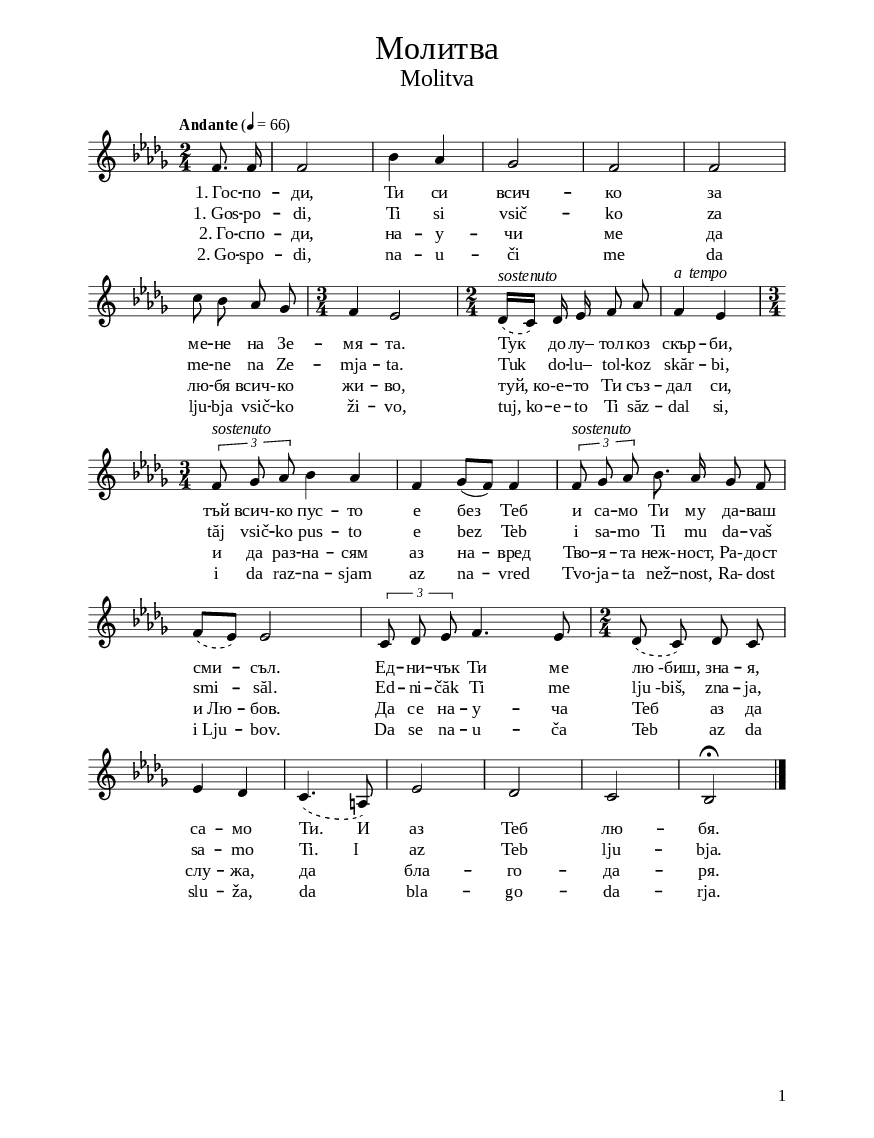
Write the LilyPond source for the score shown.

\version "2.24.1"

% include paper part and global functions
\include "include/globals.ily"

\bookpart {
  \label #'ref179
  \tocItem \markup "Молитва (Господи, Ти Си) – Molitva (Gospodi, Ti Si) "
  \include "include/bookpart-paper.ily"
  \score {
    \include "include/score-layout.ily"

    \new Voice \absolute {
      \clef treble
      \key bes \minor
      \time 2/4
      \tempoFunc "Andante" 4 "66"
      \autoBeamOff
      \partial 4
      f'8.  f'16 | % 2
      f'2 | % 3
      bes'4  as'4 | % 4
      ges'2 | % 5
      f'2 | % 6
      f'2 \break | % 7
      c''8  bes'8  as'8  ges'8 | % 8
      \time 3/4  | % 8
      f'4  es'2 | % 9
      \time 2/4  | % 9

      \slurDashed  des'16^\markup { \italic {sostenuto} }  [(
      c'16 )] \slurSolid
      des'16  es'16
      f'8  as'8 |
      f'4 ^\markup{ \italic {a tempo} }  es'4 \break | % 11
      \time 3/4  | % 11
      \times 2/3  {
        f'8 ^\markup{ \italic {sostenuto} }  ges'8
        as'8
      }
      bes'4  as'4 | % 12
      f'4  ges'8 ( [  f'8 ) ]  f'4 | % 13
      \times 2/3  {
        f'8 ^\markup{ \italic {sostenuto} }  ges'8
        as'8
      }
      bes'8.  as'16  ges'8  f'8 \break | % 14
      \slurDashed  f'8 ( [ \slurSolid  es'8 ) ]  es'2
      | % 15

      \times 2/3  {
        c'8  des'8  es'8
      }
      f'4.  es'8 | % 16
      \time 2/4  | % 16
      \slurDashed  des'8 (  \slurSolid  c'8 )
      des'8  c'8 \break | % 17
      es'4  des'4 | % 18
      \slurDashed  c'4. ( \slurSolid  a8 ) | % 19
      es'2 |
      des'2 | % 21
      c'2 | % 22
      bes2 ^\fermata \bar "|."
    }

    \addlyrics {
      "1. Гос" -- по -- ди, Ти си всич -- ко
      за ме -- не на Зе -- мя -- та. Тук
      до -- лу– тол -- коз скър --
      би, тъй "всич-" -- ко пус -- то е
      без  Теб и са -- мо Ти му да
      -- ваш сми -- съл. Ед -- ни -- чък
      Ти ме лю_-биш, зна -- я, са -- мо
      "Ти.        И" аз Теб лю -- бя.}
      \addlyrics {
        "1. Gos" -- po -- di, Ti si vsič -- ko
        za me -- ne na Ze -- mja -- ta. Tuk
        do -- lu– tol -- koz skăr --
        bi, tăj vsič -- ko pus -- to e
        bez  Teb i sa -- mo Ti mu da
        -- vaš smi -- săl. Ed -- ni -- čăk
        Ti me lju_-biš, zna -- ja, sa -- mo
        "Ti.        I" az Teb lju -- bja.}

        \addlyrics {

          "2. Го" -- спо -- ди, на -- у -- чи ме
          да лю -- бя "всич-" -- ко жи -- во,
          туй,_ко -- "-е" -- то Ти съз -- дал си,
          и да раз -- на -- сям аз на -- вред
          Тво -- я -- та "неж-" -- ност,
          "Ра-" -- дост и_Лю -- бов.
          Да се на -- у -- ча
          Теб  аз да слу -- жа, да  бла -- го --  да -- ря.

        }

        \addlyrics {

          "2. Go" -- spo -- di, na -- u -- či me
          da lju -- bja vsič -- ko ži -- vo,
          tuj,_ko -- e -- to Ti săz -- dal si,
          i da raz -- na -- sjam az na -- vred
          Tvo -- ja -- ta než -- nost,
          "Ra-" -- dost i_Lju -- bov.
          Da se na -- u -- ča
          Teb  az da slu -- ža, da  bla -- go --  da -- rja.

        }



        \header {
          title = \titleFunc "Молитва" "Molitva"
        }

        \midi{}

      } % score

      \markup \fontsize #bgCoupletFontSize {
        \hspace #1
        \override #`(baseline-skip . ,bgCoupletBaselineSkip)
        \column {
          \line {   2. Господи, научи ме}
          \line {   "   " да любя всичко живо,}
          \line {   "   " туй, което Ти създал си,}
          \line {   "   "  и да разнасям аз навред}
          \line {   "   "   Твоята нежност,}
          \line {   "   " Радост и Любов. }
          \line {   "   "  Да се науча}
          \line {   "   "  Теб  аз да служа, да  благодаря.}

        }

        \hspace #5
        \override #`(baseline-skip . ,bgCoupletBaselineSkip)
        \column {
          \line {   2. Gospodi, nauči me}
          \line {   "   " da ljubja vsičko živo,}
          \line {   "   " tuj, koeto Ti săzdal si,}
          \line {   "   "  i da raznasjam az navred}
          \line {   "   "   Tvojata nežnost,}
          \line {   "   " Radost i Ljubov. }
          \line {   "   "  Da se nauča}
          \line {   "   "  Teb  az da služa, da  blagodarja.}

        } %column
      } % markup
      \markup \empty-two

      % include foreign translation(s) of the song
      \version "2.24.0"

\markup \fill-line { \fontsize #deTitleFontSize "Gebet" }
\markup \null
\markup \null
\markup \fontsize #deCoupletFontSize {
  \hspace #16
  \override #`(baseline-skip . ,deCoupletBaselineSkip)

  \column {
    \line { 1. Herr, du bist alles für mich,}

    \line { "   "hier unten – so viel Trauer,}

    \line { "   "alles ist so öde ohne Dich}

    \line { "   "und nur Du verleihst ihm Bedeutung.}

    \line { "   "Einzig Du liebst mich,}

    \line { "   "ich weiß, nur Du.}

    \line { "   "Ich liebe dich. }

    \line { " " }

    \line { 2. Herr, lehre mich,}

    \line { "   "alles Lebendige zu lieben,}

    \line { "   "das, was du geschaffen hast,}

    \line { "   "und dass ich überall deine Zartheit,}

    \line { "   "Freude und Liebe verbreite.}

    \line { "   "Möge ich lernen, }

    \line { "   "Dir zu dienen,}

    \line { "   "zu danken. }

  }
}

    } % bookpart

    % Più mosso
    %
